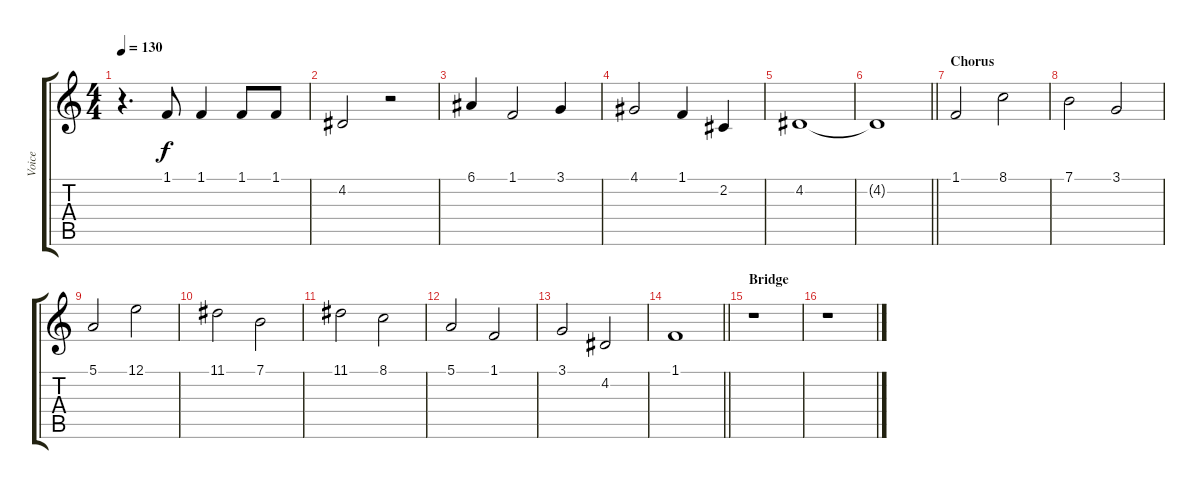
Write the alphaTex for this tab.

\track ("Voice " "Voice ") {instrument lead6voice}
\staff {score tabs}
\tuning (E4 B3 G3 D3 A2 E2) {hide}
\ts (4 4)
\tempo 130
\clef g2
\ks c
r.4{d dy f} 1.1.8 1.1.4 1.1.8 1.1.8 |
4.2.2 r.2 |
6.1.4 1.1.2 3.1.4 |
4.1.2 1.1.4 2.2.4 |
4.2.1 |
\barLineRight lightlight
4.2{t}.1 |
\section ("" "Chorus ")
1.1.2 8.1.2 |
7.1.2 3.1.2 |
5.1.2 12.1.2 |
11.1.2 7.1.2 |
11.1.2 8.1.2 |
5.1.2 1.1.2 |
3.1.2 4.2.2 |
\barLineRight lightlight
1.1.1 |
\section ("" "Bridge ")
r.1 |
r.1
